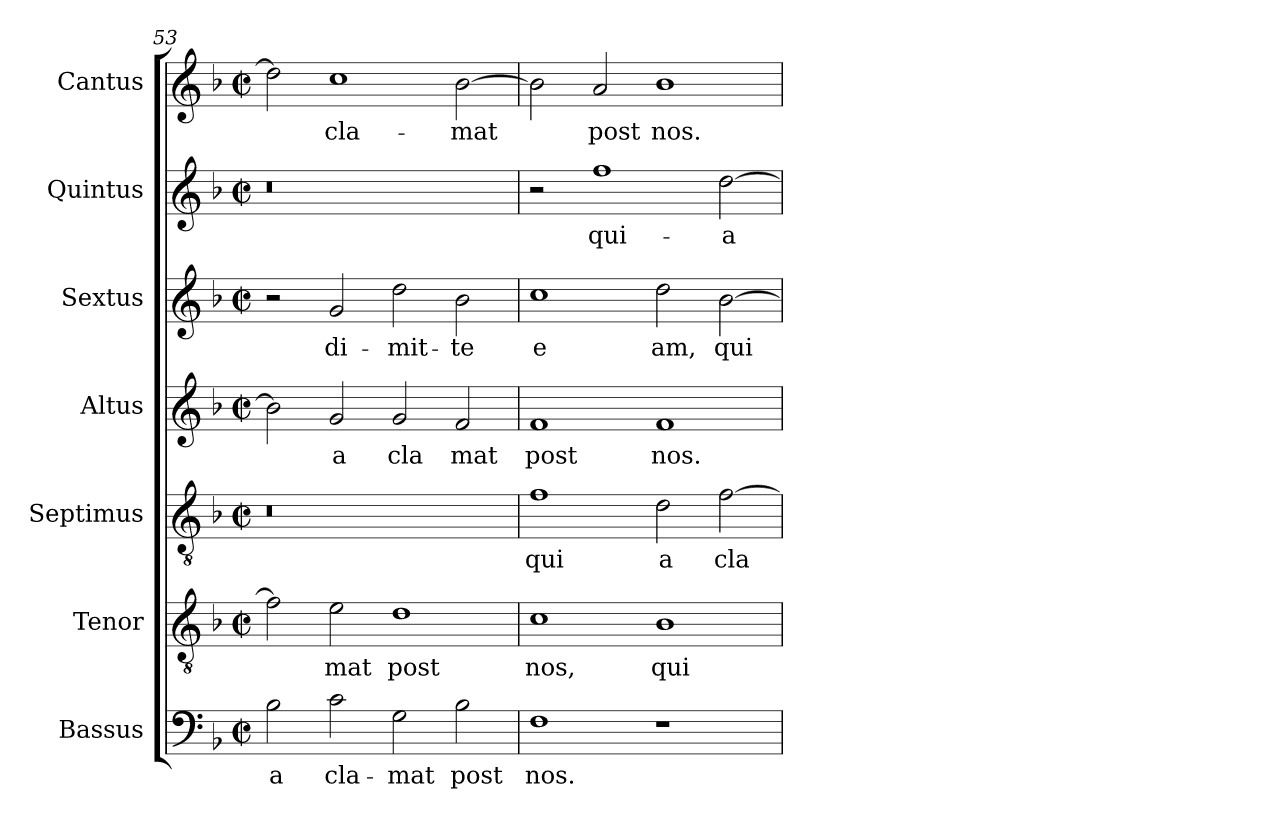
**kern	**text	**kern	**text	**kern	**text	**kern	**text	**kern	**text	**kern	**text	**kern	**text
*part7	*part7	*part6	*part6	*part5	*part5	*part4	*part4	*part3	*part3	*part2	*part2	*part1	*part1
*staff7	*staff7	*staff6	*staff6	*staff5	*staff5	*staff4	*staff4	*staff3	*staff3	*staff2	*staff2	*staff1	*staff1
*I"Bassus	*	*I"Tenor	*	*I"Septimus	*	*I"Altus	*	*I"Sextus	*	*I"Quintus	*	*I"Cantus	*
*clefF4	*	*clefGv2	*	*clefGv2	*	*clefG2	*	*clefG2	*	*clefG2	*	*clefG2	*
*k[b-]	*	*k[b-]	*	*k[b-]	*	*k[b-]	*	*k[b-]	*	*k[b-]	*	*k[b-]	*
*F:	*	*F:	*	*F:	*	*F:	*	*F:	*	*F:	*	*F:	*
*M2/2	*	*M2/2	*	*M2/2	*	*M2/2	*	*M2/2	*	*M2/2	*	*M2/2	*
*met(c|)	*	*met(c|)	*	*met(c|)	*	*met(c|)	*	*met(c|)	*	*met(c|)	*	*met(c|)	*
=53	=53	=53	=53	=53	=53	=53	=53	=53	=53	=53	=53	=53	=53
!	!LO:LY:b:cj	!	!	!	!	!	!	!	!	!	!	!	!
2B-\	-a	2f\]	.	0r	.	2b-\]	.	2r	.	0r	.	2dd\]	.
!	!LO:LY:b:cj	!	!LO:LY:b:cj	!	!	!	!LO:LY:b:cj	!	!LO:LY:b:cj	!	!	!	!LO:LY:b:cj
2c\	cla-	2e\	-mat	.	.	2g/	a	2g/	di-	.	.	1cc	cla-
!	!LO:LY:b:cj	!	!LO:LY:b:cj	!	!	!	!LO:LY:b:cj	!	!LO:LY:b:cj	!	!	!	!
2G\	-mat	1d	post	.	.	2g/	cla	2dd\	-mit-	.	.	.	.
!	!LO:LY:b:cj	!	!	!	!	!	!LO:LY:b:cj	!	!LO:LY:b:cj	!	!	!	!LO:LY:b
2B-\	post	.	.	.	.	2f/	mat	2b-\	-te	.	.	[>2b-\	-mat
!!LO:PB:g=z
=54	=54	=54	=54	=54	=54	=54	=54	=54	=54	=54	=54	=54	=54
!	!LO:LY:b:cj	!	!LO:LY:b:cj	!	!LO:LY:b:cj	!	!LO:LY:b:cj	!	!LO:LY:b:cj	!	!	!	!
1F	nos.	1c	nos,	1f	qui	1f	post	1cc	e	2r	.	2b-\]	.
!	!	!	!	!	!	!	!	!	!	!	!LO:LY:b:cj	!	!LO:LY:b:cj
.	.	.	.	.	.	.	.	.	.	1ff	qui-	2a/	post
!	!	!	!LO:LY:b:cj	!	!LO:LY:b:cj	!	!LO:LY:b:cj	!	!LO:LY:b:cj	!	!	!	!LO:LY:b:cj
1r	.	1B-	qui	2d\	a	1f	nos.	2dd\	am,	.	.	1b-	nos.
!	!	!	!	!	!LO:LY:b	!	!	!	!LO:LY:b	!	!LO:LY:b:cj	!	!
.	.	.	.	[>2f\	cla	.	.	[>2b-\	qui	[>2dd\	-a	.	.
=	=	=	=	=	=	=	=	=	=	=	=	=	=
*-	*-	*-	*-	*-	*-	*-	*-	*-	*-	*-	*-	*-	*-
